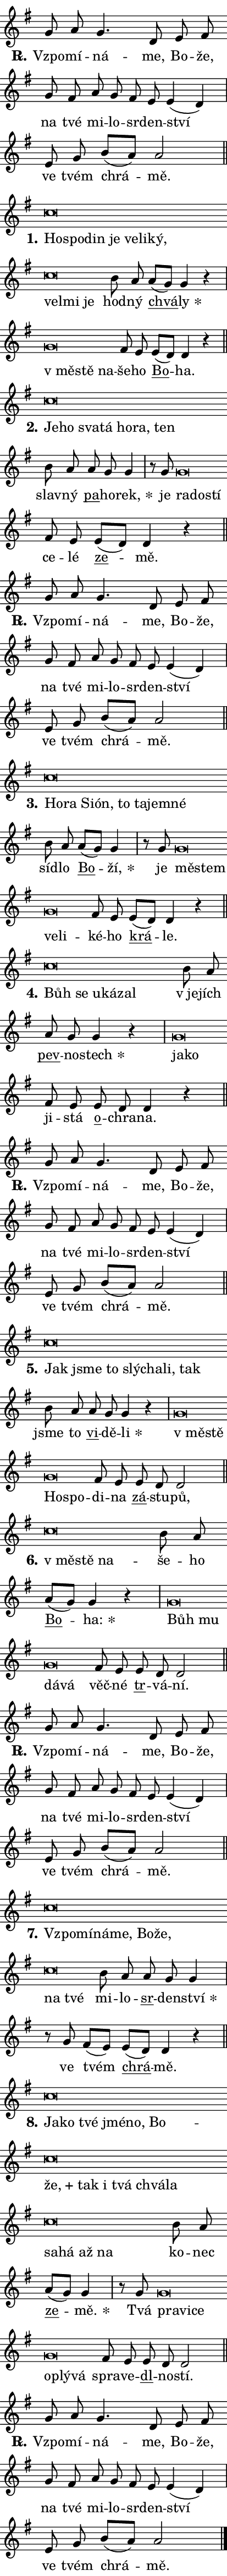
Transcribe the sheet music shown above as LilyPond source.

\version "2.22.1"
\header { tagline = "" }
\paper {
  indent = 0\cm
  top-margin = 0\cm
  right-margin = 0\cm
  bottom-margin = 0\cm
  left-margin = 0\cm
  paper-width = 7\cm
  page-breaking = #ly:one-page-breaking
  system-system-spacing.basic-distance = #11
  score-system-spacing.basic-distance = #11
  ragged-last = ##f
}


%% Author: Thomas Morley
%% https://lists.gnu.org/archive/html/lilypond-user/2020-05/msg00002.html
#(define (line-position grob)
"Returns position of @var[grob} in current system:
   @code{'start}, if at first time-step
   @code{'end}, if at last time-step
   @code{'middle} otherwise
"
  (let* ((col (ly:item-get-column grob))
         (ln (ly:grob-object col 'left-neighbor))
         (rn (ly:grob-object col 'right-neighbor))
         (col-to-check-left (if (ly:grob? ln) ln col))
         (col-to-check-right (if (ly:grob? rn) rn col))
         (break-dir-left
           (and
             (ly:grob-property col-to-check-left 'non-musical #f)
             (ly:item-break-dir col-to-check-left)))
         (break-dir-right
           (and
             (ly:grob-property col-to-check-right 'non-musical #f)
             (ly:item-break-dir col-to-check-right))))
        (cond ((eqv? 1 break-dir-left) 'start)
              ((eqv? -1 break-dir-right) 'end)
              (else 'middle))))

#(define (tranparent-at-line-position vctor)
  (lambda (grob)
  "Relying on @code{line-position} select the relevant enry from @var{vctor}.
Used to determine transparency,"
    (case (line-position grob)
      ((end) (not (vector-ref vctor 0)))
      ((middle) (not (vector-ref vctor 1)))
      ((start) (not (vector-ref vctor 2))))))

noteHeadBreakVisibility =
#(define-music-function (break-visibility)(vector?)
"Makes @code{NoteHead}s transparent relying on @var{break-visibility}"
#{
  \override NoteHead.transparent =
    #(tranparent-at-line-position break-visibility)
#})

#(define delete-ledgers-for-transparent-note-heads
  (lambda (grob)
    "Reads whether a @code{NoteHead} is transparent.
If so this @code{NoteHead} is removed from @code{'note-heads} from
@var{grob}, which is supposed to be @code{LedgerLineSpanner}.
As a result ledgers are not printed for this @code{NoteHead}"
    (let* ((nhds-array (ly:grob-object grob 'note-heads))
           (nhds-list
             (if (ly:grob-array? nhds-array)
                 (ly:grob-array->list nhds-array)
                 '()))
           ;; Relies on the transparent-property being done before
           ;; Staff.LedgerLineSpanner.after-line-breaking is executed.
           ;; This is fragile ...
           (to-keep
             (remove
               (lambda (nhd)
                 (ly:grob-property nhd 'transparent #f))
               nhds-list)))
      ;; TODO find a better method to iterate over grob-arrays, similiar
      ;; to filter/remove etc for lists
      ;; For now rebuilt from scratch
      (set! (ly:grob-object grob 'note-heads)  '())
      (for-each
        (lambda (nhd)
          (ly:pointer-group-interface::add-grob grob 'note-heads nhd))
        to-keep))))

hideNotes = {
  \noteHeadBreakVisibility #begin-of-line-visible
}
unHideNotes = {
  \noteHeadBreakVisibility #all-visible
}

% work-around for resetting accidentals
% https://lilypond.org/doc/v2.23/Documentation/notation/displaying-rhythms#unmetered-music
cadenzaMeasure = {
  \cadenzaOff
  \partial 1024 s1024
  \cadenzaOn
}

#(define-markup-command (accent layout props text) (markup?)
  "Underline accented syllable"
  (interpret-markup layout props
    #{\markup \override #'(offset . 4.3) \underline { #text }#}))

responsum = \markup \concat {
  "R" \hspace #-1.05 \path #0.1 #'((moveto 0 0.07) (lineto 0.9 0.8)) \hspace #0.05 "."
}

\layout {
    \context {
        \Staff
        \remove "Time_signature_engraver"
        \override LedgerLineSpanner.after-line-breaking = #delete-ledgers-for-transparent-note-heads
    }
    \context {
        \Voice {
            \override NoteHead.output-attributes = #'((class . "notehead"))
            \override Hairpin.height = #0.55
        }
    }
    \context {
        \Lyrics {
            \override StanzaNumber.output-attributes = #'((class . "stanzanumber"))
            \override LyricSpace.minimum-distance = #0.9
            \override LyricText.font-name = #"TeX Gyre Schola"
            \override LyricText.font-size = 1
            \override StanzaNumber.font-name = #"TeX Gyre Schola Bold"
            \override StanzaNumber.font-size = 1
        }
    }
}

% magnetic-lyrics.ily
%
%   written by
%     Jean Abou Samra <jean@abou-samra.fr>
%     Werner Lemberg <wl@gnu.org>
%
%   adapted by
%     Jiri Hon <jiri.hon@gmail.com>
%
% Version 2022-Apr-15

% https://www.mail-archive.com/lilypond-user@gnu.org/msg149350.html

#(define (Left_hyphen_pointer_engraver context)
   "Collect syllable-hyphen-syllable occurrences in lyrics and store
them in properties.  This engraver only looks to the left.  For
example, if the lyrics input is @code{foo -- bar}, it does the
following.

@itemize @bullet
@item
Set the @code{text} property of the @code{LyricHyphen} grob between
@q{foo} and @q{bar} to @code{foo}.

@item
Set the @code{left-hyphen} property of the @code{LyricText} grob with
text @q{foo} to the @code{LyricHyphen} grob between @q{foo} and
@q{bar}.
@end itemize

Use this auxiliary engraver in combination with the
@code{lyric-@/text::@/apply-@/magnetic-@/offset!} hook."
   (let ((hyphen #f)
         (text #f))
     (make-engraver
      (acknowledgers
       ((lyric-syllable-interface engraver grob source-engraver)
        (set! text grob)))
      (end-acknowledgers
       ((lyric-hyphen-interface engraver grob source-engraver)
        ;(when (not (grob::has-interface grob 'lyric-space-interface))
          (set! hyphen grob)));)
      ((stop-translation-timestep engraver)
       (when (and text hyphen)
         (ly:grob-set-object! text 'left-hyphen hyphen))
       (set! text #f)
       (set! hyphen #f)))))

#(define (lyric-text::apply-magnetic-offset! grob)
   "If the space between two syllables is less than the value in
property @code{LyricText@/.details@/.squash-threshold}, move the right
syllable to the left so that it gets concatenated with the left
syllable.

Use this function as a hook for
@code{LyricText@/.after-@/line-@/breaking} if the
@code{Left_@/hyphen_@/pointer_@/engraver} is active."
   (let ((hyphen (ly:grob-object grob 'left-hyphen #f)))
     (when hyphen
       (let ((left-text (ly:spanner-bound hyphen LEFT)))
         (when (grob::has-interface left-text 'lyric-syllable-interface)
           (let* ((common (ly:grob-common-refpoint grob left-text X))
                  (this-x-ext (ly:grob-extent grob common X))
                  (left-x-ext
                   (begin
                     ;; Trigger magnetism for left-text.
                     (ly:grob-property left-text 'after-line-breaking)
                     (ly:grob-extent left-text common X)))
                  ;; `delta` is the gap width between two syllables.
                  (delta (- (interval-start this-x-ext)
                            (interval-end left-x-ext)))
                  (details (ly:grob-property grob 'details))
                  (threshold (assoc-get 'squash-threshold details 0.2)))
             (when (< delta threshold)
               (let* (;; We have to manipulate the input text so that
                      ;; ligatures crossing syllable boundaries are not
                      ;; disabled.  For languages based on the Latin
                      ;; script this is essentially a beautification.
                      ;; However, for non-Western scripts it can be a
                      ;; necessity.
                      (lt (ly:grob-property left-text 'text))
                      (rt (ly:grob-property grob 'text))
                      (is-space (grob::has-interface hyphen 'lyric-space-interface))
                      (space (if is-space " " ""))
                      (space-markup (grob-interpret-markup grob " "))
                      (space-size (interval-length (ly:stencil-extent space-markup X)))
                      (extra-delta (if is-space space-size 0))
                      ;; Append new syllable.
                      (ltrt-space (if (and (string? lt) (string? rt))
                                (string-append lt space rt)
                                (make-concat-markup (list lt space rt))))
                      ;; Right-align `ltrt` to the right side.
                      (ltrt-space-markup (grob-interpret-markup
                               grob
                               (make-translate-markup
                                (cons (interval-length this-x-ext) 0)
                                (make-right-align-markup ltrt-space)))))
                 (begin
                   ;; Don't print `left-text`.
                   (ly:grob-set-property! left-text 'stencil #f)
                   ;; Set text and stencil (which holds all collected
                   ;; syllables so far) and shift it to the left.
                   (ly:grob-set-property! grob 'text ltrt-space)
                   (ly:grob-set-property! grob 'stencil ltrt-space-markup)
                   (ly:grob-translate-axis! grob (- (- delta extra-delta)) X))))))))))


#(define (lyric-hyphen::displace-bounds-first grob)
   ;; Make very sure this callback isn't triggered too early.
   (let ((left (ly:spanner-bound grob LEFT))
         (right (ly:spanner-bound grob RIGHT)))
     (ly:grob-property left 'after-line-breaking)
     (ly:grob-property right 'after-line-breaking)
     (ly:lyric-hyphen::print grob)))

squashThreshold = #0.4

\layout {
  \context {
    \Lyrics
    \consists #Left_hyphen_pointer_engraver
    \override LyricText.after-line-breaking =
      #lyric-text::apply-magnetic-offset!
    \override LyricHyphen.stencil = #lyric-hyphen::displace-bounds-first
    \override LyricText.details.squash-threshold = \squashThreshold
    \override LyricHyphen.minimum-distance = 0
    \override LyricHyphen.minimum-length = \squashThreshold
  }
}

squash = \override LyricText.details.squash-threshold = 9999
unSquash = \override LyricText.details.squash-threshold = \squashThreshold

left = \override LyricText.self-alignment-X = #LEFT
unLeft = \revert LyricText.self-alignment-X

starOffset = #(lambda (grob) 
                (let ((x_offset (ly:self-alignment-interface::aligned-on-x-parent grob)))
                  (if (= x_offset 0) 0 (+ x_offset 1.2))))

star = #(define-music-function (syllable)(string?)
"Append star separator at the end of a syllable"
#{
  \once \override LyricText.X-offset = #starOffset
  \lyricmode { \markup {
    #syllable
    \override #'((font-name . "TeX Gyre Schola Bold")) \hspace #0.2 \lower #0.65 \larger "*"
  } }
#})

starAccent = #(define-music-function (syllable)(string?)
"Append star separator at the end of a syllable and make accent"
#{
  \once \override LyricText.X-offset = #starOffset
  \lyricmode { \markup {
    \accent #syllable
    \override #'((font-name . "TeX Gyre Schola Bold")) \hspace #0.2 \lower #0.65 \larger "*"
  } }
#})

breath = #(define-music-function (syllable)(string?)
"Append breathing indicator at the end of a syllable"
#{
  \lyricmode { \markup { #syllable "+" } }
#})

optionalBreath = #(define-music-function (syllable)(string?)
"Append optional breathing indicator at the end of a syllable"
#{
  \lyricmode { \markup { #syllable "(+)" } }
#})


\score {
    <<
        \new Voice = "melody" { \cadenzaOn \key g \major \relative { g'8 a g4. d8 e fis \bar "" g fis a g fis e e4( d) \cadenzaMeasure \bar "|" e8 g b[( a)] a2 \cadenzaMeasure \bar "||" \break }
\relative { c''\breve*1/16 \hideNotes \breve*1/16 \bar "" \breve*1/16 \bar "" \breve*1/16 \bar "" \breve*1/16 \bar "" \breve*1/16 \bar "" \breve*1/16 \bar "" \breve*1/16 \bar "" \breve*1/16 \breve*1/16 \bar "" \unHideNotes b8 a \bar "" a[( g)] g4 r \cadenzaMeasure \bar "|" g\breve*1/16 \hideNotes \breve*1/16 \breve*1/16 \bar "" \unHideNotes fis8 e \bar "" e[( d)] d4 r \cadenzaMeasure \bar "||" \break }
\relative { c''\breve*1/16 \hideNotes \breve*1/16 \bar "" \breve*1/16 \bar "" \breve*1/16 \bar "" \breve*1/16 \bar "" \breve*1/16 \breve*1/16 \bar "" \unHideNotes b8 a \bar "" a g g4 \cadenzaMeasure \bar "|" r8 g8 g\breve*1/16 \hideNotes \breve*1/16 \breve*1/16 \bar "" \unHideNotes fis8 e \bar "" e[( d)] d4 r \cadenzaMeasure \bar "||" \break }
\relative { g'8 a g4. d8 e fis \bar "" g fis a g fis e e4( d) \cadenzaMeasure \bar "|" e8 g b[( a)] a2 \cadenzaMeasure \bar "||" \break }
\relative { c''\breve*1/16 \hideNotes \breve*1/16 \bar "" \breve*1/16 \bar "" \breve*1/16 \bar "" \breve*1/16 \bar "" \breve*1/16 \bar "" \breve*1/16 \breve*1/16 \bar "" \unHideNotes b8 a \bar "" a[( g)] g4 \cadenzaMeasure \bar "|" r8 g8 g\breve*1/16 \hideNotes \breve*1/16 \bar "" \breve*1/16 \breve*1/16 \bar "" \unHideNotes fis8 e \bar "" e[( d)] d4 r \cadenzaMeasure \bar "||" \break }
\relative { c''\breve*1/16 \hideNotes \breve*1/16 \bar "" \breve*1/16 \bar "" \breve*1/16 \breve*1/16 \bar "" \unHideNotes b8 a \bar "" a g g4 r \cadenzaMeasure \bar "|" g\breve*1/16 \hideNotes \breve*1/16 \bar "" \unHideNotes fis8 e \bar "" e d d4 r \cadenzaMeasure \bar "||" \break }
\relative { g'8 a g4. d8 e fis \bar "" g fis a g fis e e4( d) \cadenzaMeasure \bar "|" e8 g b[( a)] a2 \cadenzaMeasure \bar "||" \break }
\relative { c''\breve*1/16 \hideNotes \breve*1/16 \bar "" \breve*1/16 \bar "" \breve*1/16 \bar "" \breve*1/16 \bar "" \breve*1/16 \breve*1/16 \bar "" \unHideNotes b8 a \bar "" a g g4 r \cadenzaMeasure \bar "|" g\breve*1/16 \hideNotes \breve*1/16 \bar "" \breve*1/16 \breve*1/16 \bar "" \unHideNotes fis8 e \bar "" e d d2 \cadenzaMeasure \bar "||" \break }
\relative { c''\breve*1/16 \hideNotes \breve*1/16 \breve*1/16 \bar "" \unHideNotes b8 a \bar "" a[( g)] g4 r \cadenzaMeasure \bar "|" g\breve*1/16 \hideNotes \breve*1/16 \bar "" \breve*1/16 \breve*1/16 \bar "" \unHideNotes fis8 e \bar "" e d d2 \cadenzaMeasure \bar "||" \break }
\relative { g'8 a g4. d8 e fis \bar "" g fis a g fis e e4( d) \cadenzaMeasure \bar "|" e8 g b[( a)] a2 \cadenzaMeasure \bar "||" \break }
\relative { c''\breve*1/16 \hideNotes \breve*1/16 \bar "" \breve*1/16 \bar "" \breve*1/16 \bar "" \breve*1/16 \bar "" \breve*1/16 \bar "" \breve*1/16 \breve*1/16 \bar "" \unHideNotes b8 a \bar "" a g g4 \cadenzaMeasure \bar "|" r8 g8 fis8[( e)] \bar "" e[( d)] d4 r \cadenzaMeasure \bar "||" \break }
\relative { c''\breve*1/16 \hideNotes \breve*1/16 \bar "" \breve*1/16 \bar "" \breve*1/16 \bar "" \breve*1/16 \bar "" \breve*1/16 \bar "" \breve*1/16 \bar "" \breve*1/16 \bar "" \breve*1/16 \bar "" \breve*1/16 \bar "" \breve*1/16 \bar "" \breve*1/16 \bar "" \breve*1/16 \bar "" \breve*1/16 \bar "" \breve*1/16 \breve*1/16 \bar "" \unHideNotes b8 a \bar "" a[( g)] g4 \cadenzaMeasure \bar "|" r8 g8 g\breve*1/16 \hideNotes \breve*1/16 \bar "" \breve*1/16 \bar "" \breve*1/16 \breve*1/16 \bar "" \unHideNotes fis8 e \bar "" e d d2 \cadenzaMeasure \bar "||" \break }
\relative { g'8 a g4. d8 e fis \bar "" g fis a g fis e e4( d) \cadenzaMeasure \bar "|" e8 g b[( a)] a2 \cadenzaMeasure \bar "||" \break } \bar "|." }
        \new Lyrics \lyricsto "melody" { \lyricmode { \set stanza = \responsum
Vzpo -- mí -- ná -- me, Bo -- že, na tvé mi -- lo -- sr -- den -- ství ve tvém chrá -- mě.
\set stanza = "1."
\left Ho -- \squash spo -- din je ve -- li -- ký, vel -- mi je \unLeft \unSquash hod -- ný \markup \accent chvá -- \star ly \left "v mě" -- \squash stě na -- \unLeft \unSquash še -- ho \markup \accent Bo -- ha.
\set stanza = "2."
\left Je -- \squash ho sva -- tá ho -- ra, ten \unLeft \unSquash slav -- ný \markup \accent pa -- ho -- \star rek, je \left ra -- \squash do -- stí \unLeft \unSquash ce -- lé \markup \accent ze -- mě.
\set stanza = \responsum
Vzpo -- mí -- ná -- me, Bo -- že, na tvé mi -- lo -- sr -- den -- ství ve tvém chrá -- mě.
\set stanza = "3."
\left Ho -- \squash ra Si -- ón, to ta -- jem -- né \unLeft \unSquash síd -- lo \markup \accent Bo -- \star ží, je \left mě -- \squash stem ve -- li -- \unLeft \unSquash ké -- ho \markup \accent krá -- le.
\set stanza = "4."
\left Bůh \squash se u -- ká -- zal \unLeft \unSquash "v je" -- jích \markup \accent pev -- no -- \star stech \left ja -- \squash ko \unLeft \unSquash ji -- stá \markup \accent o -- chra -- na.
\set stanza = \responsum
Vzpo -- mí -- ná -- me, Bo -- že, na tvé mi -- lo -- sr -- den -- ství ve tvém chrá -- mě.
\set stanza = "5."
\left Jak \squash jsme to slý -- cha -- li, tak \unLeft \unSquash jsme to \markup \accent vi -- dě -- \star li \left "v mě" -- \squash stě Ho -- spo -- \unLeft \unSquash di -- na \markup \accent zá -- stu -- pů,
\set stanza = "6."
\left "v mě" -- \squash stě na -- \unLeft \unSquash še -- ho \markup \accent Bo -- \star ha: \left Bůh \squash mu dá -- vá \unLeft \unSquash věč -- né \markup \accent tr -- vá -- ní.
\set stanza = \responsum
Vzpo -- mí -- ná -- me, Bo -- že, na tvé mi -- lo -- sr -- den -- ství ve tvém chrá -- mě.
\set stanza = "7."
\left Vzpo -- \squash mí -- ná -- me, Bo -- že, na tvé \unLeft \unSquash mi -- lo -- \markup \accent sr -- den -- \star ství ve tvém \markup \accent chrá -- mě.
\set stanza = "8."
\left Ja -- \squash ko tvé jmé -- no, Bo -- \breath "že," tak i tvá chvá -- la sa -- há až na \unLeft \unSquash ko -- nec \markup \accent ze -- \star mě. Tvá \left pra -- \squash vi -- ce oplý -- vá \unLeft \unSquash spra -- ve -- \markup \accent dl -- no -- stí.
\set stanza = \responsum
Vzpo -- mí -- ná -- me, Bo -- že, na tvé mi -- lo -- sr -- den -- ství ve tvém chrá -- mě. } }
    >>
    \layout {}
}
